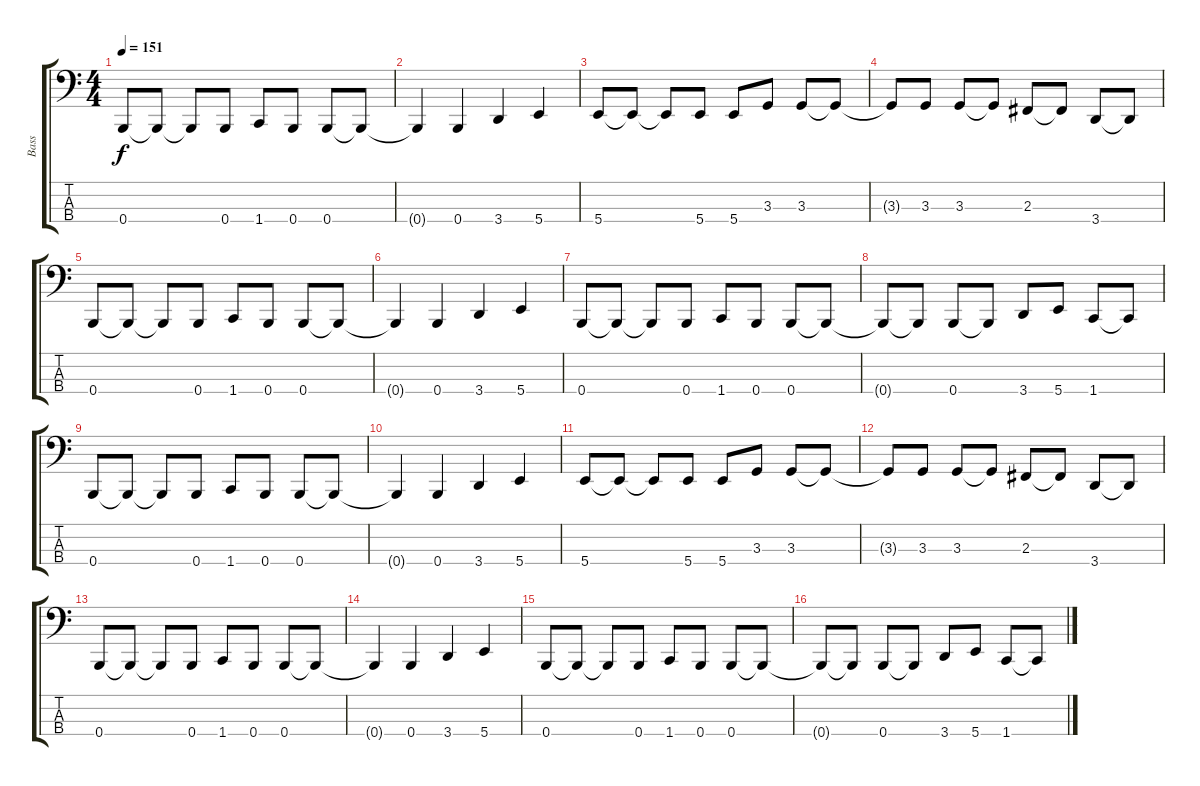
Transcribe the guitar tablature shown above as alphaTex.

\track ("Bass" "Bass") {instrument electricbasspick}
\staff {score tabs}
\tuning (D2 A1 E1 B0) {hide}
\ts (4 4)
\tempo 151
\clef f4
\ks c
0.4.8{dy f} 0.4{t}.8 0.4{t}.8 0.4.8 1.4.8 0.4.8 0.4.8 0.4{t}.8 |
0.4{t}.4 0.4.4 3.4.4 5.4.4 |
5.4.8 5.4{t}.8 5.4{t}.8 5.4.8 5.4.8 3.3.8 3.3.8 3.3{t}.8 |
3.3{t}.8 3.3.8 3.3.8 3.3{t}.8 2.3.8 2.3{t}.8 3.4.8 3.4{t}.8 |
0.4.8 0.4{t}.8 0.4{t}.8 0.4.8 1.4.8 0.4.8 0.4.8 0.4{t}.8 |
0.4{t}.4 0.4.4 3.4.4 5.4.4 |
0.4.8 0.4{t}.8 0.4{t}.8 0.4.8 1.4.8 0.4.8 0.4.8 0.4{t}.8 |
0.4{t}.8 0.4{t}.8 0.4.8 0.4{t}.8 3.4.8 5.4.8 1.4.8 1.4{t}.8 |
0.4.8 0.4{t}.8 0.4{t}.8 0.4.8 1.4.8 0.4.8 0.4.8 0.4{t}.8 |
0.4{t}.4 0.4.4 3.4.4 5.4.4 |
5.4.8 5.4{t}.8 5.4{t}.8 5.4.8 5.4.8 3.3.8 3.3.8 3.3{t}.8 |
3.3{t}.8 3.3.8 3.3.8 3.3{t}.8 2.3.8 2.3{t}.8 3.4.8 3.4{t}.8 |
0.4.8 0.4{t}.8 0.4{t}.8 0.4.8 1.4.8 0.4.8 0.4.8 0.4{t}.8 |
0.4{t}.4 0.4.4 3.4.4 5.4.4 |
0.4.8 0.4{t}.8 0.4{t}.8 0.4.8 1.4.8 0.4.8 0.4.8 0.4{t}.8 |
0.4{t}.8 0.4{t}.8 0.4.8 0.4{t}.8 3.4.8 5.4.8 1.4.8 1.4{t}.8
